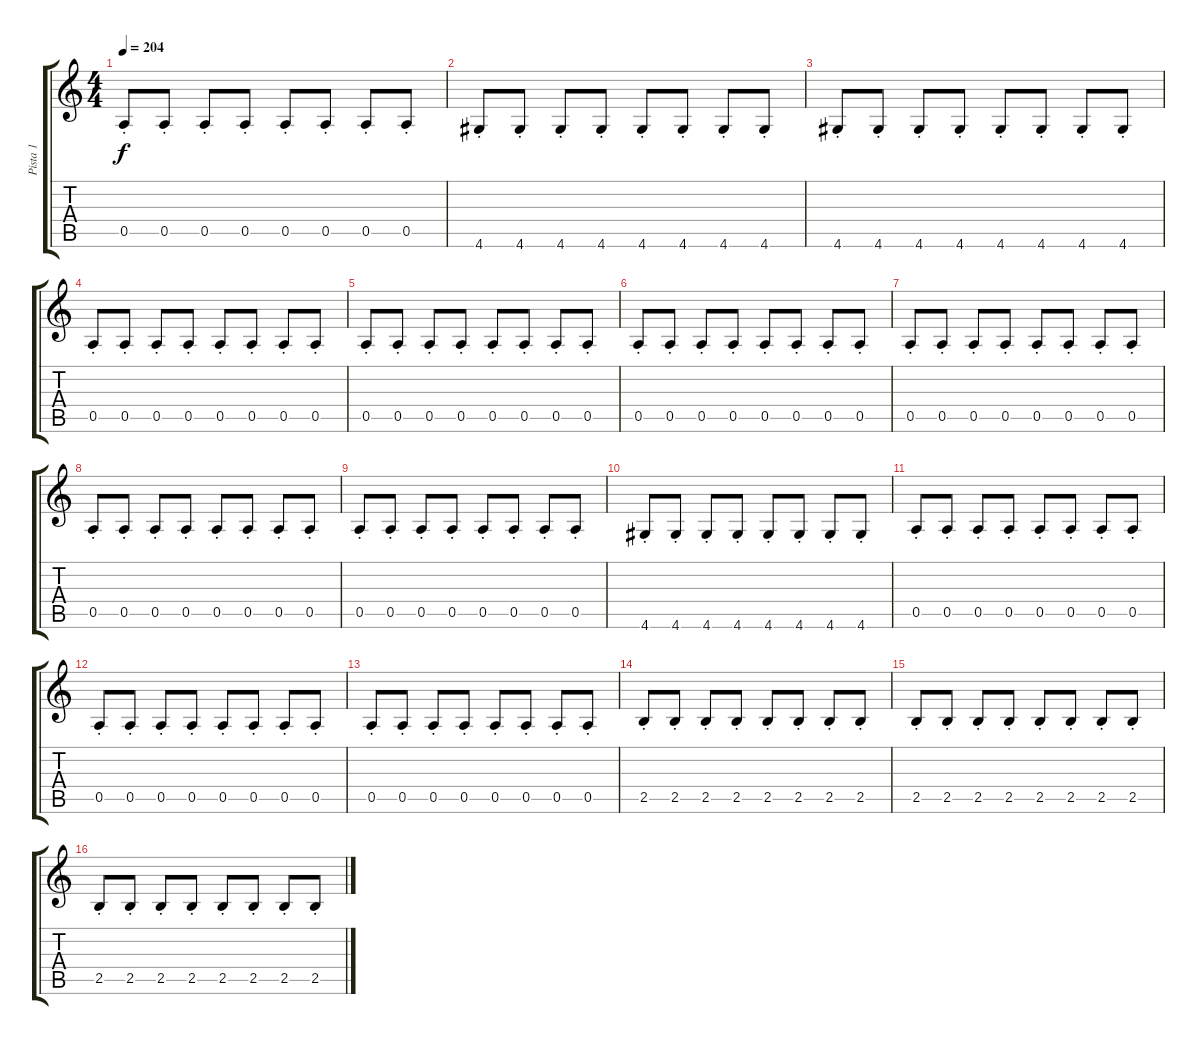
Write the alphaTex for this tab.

\track ("Pista 1" "Pista 1") {instrument overdrivenguitar}
\staff {score tabs}
\tuning (E4 B3 G3 D3 A2 E2) {hide}
\ts (4 4)
\tempo 204
\clef g2
\ks c
0.5{st}.8{dy f} 0.5{st}.8 0.5{st}.8 0.5{st}.8 0.5{st}.8 0.5{st}.8 0.5{st}.8 0.5{st}.8 |
4.6{st}.8 4.6{st}.8 4.6{st}.8 4.6{st}.8 4.6{st}.8 4.6{st}.8 4.6{st}.8 4.6{st}.8 |
4.6{st}.8 4.6{st}.8 4.6{st}.8 4.6{st}.8 4.6{st}.8 4.6{st}.8 4.6{st}.8 4.6{st}.8 |
0.5{st}.8 0.5{st}.8 0.5{st}.8 0.5{st}.8 0.5{st}.8 0.5{st}.8 0.5{st}.8 0.5{st}.8 |
0.5{st}.8 0.5{st}.8 0.5{st}.8 0.5{st}.8 0.5{st}.8 0.5{st}.8 0.5{st}.8 0.5{st}.8 |
0.5{st}.8 0.5{st}.8 0.5{st}.8 0.5{st}.8 0.5{st}.8 0.5{st}.8 0.5{st}.8 0.5{st}.8 |
0.5{st}.8 0.5{st}.8 0.5{st}.8 0.5{st}.8 0.5{st}.8 0.5{st}.8 0.5{st}.8 0.5{st}.8 |
0.5{st}.8 0.5{st}.8 0.5{st}.8 0.5{st}.8 0.5{st}.8 0.5{st}.8 0.5{st}.8 0.5{st}.8 |
0.5{st}.8 0.5{st}.8 0.5{st}.8 0.5{st}.8 0.5{st}.8 0.5{st}.8 0.5{st}.8 0.5{st}.8 |
4.6{st}.8 4.6{st}.8 4.6{st}.8 4.6{st}.8 4.6{st}.8 4.6{st}.8 4.6{st}.8 4.6{st}.8 |
0.5{st}.8 0.5{st}.8 0.5{st}.8 0.5{st}.8 0.5{st}.8 0.5{st}.8 0.5{st}.8 0.5{st}.8 |
0.5{st}.8 0.5{st}.8 0.5{st}.8 0.5{st}.8 0.5{st}.8 0.5{st}.8 0.5{st}.8 0.5{st}.8 |
0.5{st}.8 0.5{st}.8 0.5{st}.8 0.5{st}.8 0.5{st}.8 0.5{st}.8 0.5{st}.8 0.5{st}.8 |
2.5{st}.8 2.5{st}.8 2.5{st}.8 2.5{st}.8 2.5{st}.8 2.5{st}.8 2.5{st}.8 2.5{st}.8 |
2.5{st}.8 2.5{st}.8 2.5{st}.8 2.5{st}.8 2.5{st}.8 2.5{st}.8 2.5{st}.8 2.5{st}.8 |
2.5{st}.8 2.5{st}.8 2.5{st}.8 2.5{st}.8 2.5{st}.8 2.5{st}.8 2.5{st}.8 2.5{st}.8
